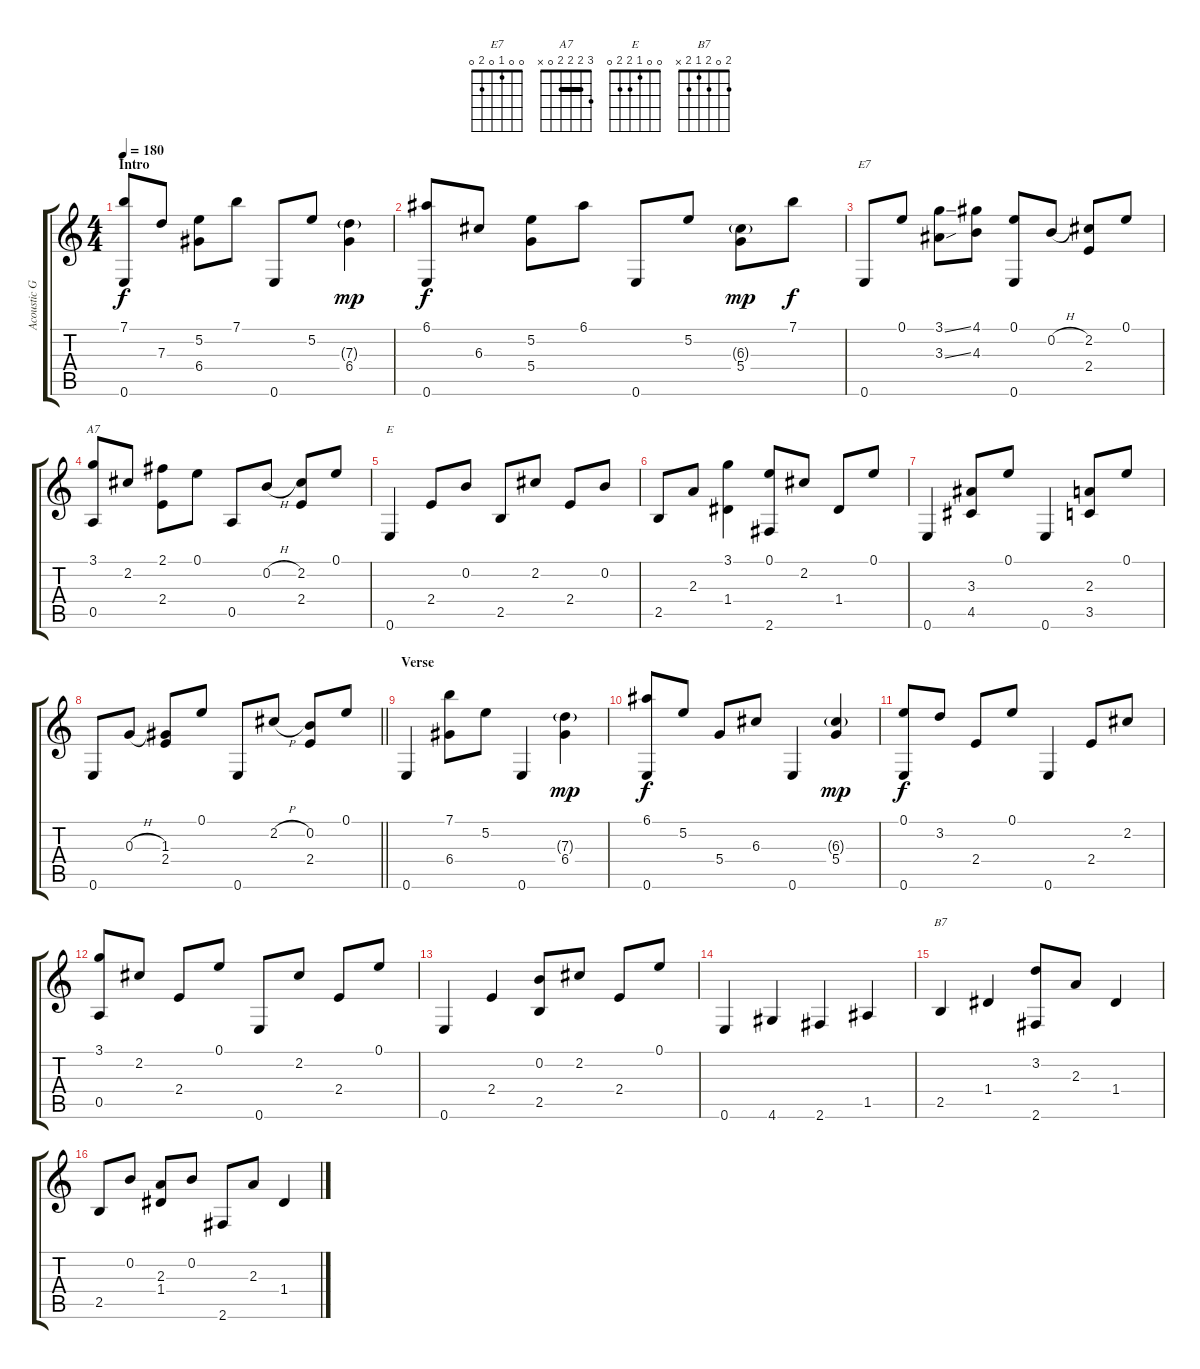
\track ("Acoustic Guitar" "Acoustic G") {instrument acousticguitarsteel}
\staff {score tabs}
\tuning (E4 B3 G3 D3 A2 E2) {hide}
\chord ("E7" 0 0 1 0 2 0)
\chord ("A7" 3 2 2 2 0 x) {barre 2}
\chord ("E" 0 0 1 2 2 0)
\chord ("B7" 2 0 2 1 2 x)
\ts (4 4)
\section ("" "Intro")
\tempo 180
\clef g2
\ks c
(7.1 0.6).8{dy f instrument acousticguitarsteel} 7.3.8 (5.2 6.4).8 7.1.8 0.6.8 5.2.8 (7.3{g} 6.4).4{dy mp} |
(6.1 0.6).8{dy f} 6.3.8 (5.2 5.4).8 6.1.8 0.6.8 5.2.8 (6.3{g} 5.4).8{dy mp} 7.1.8{dy f} |
0.6.8{ch "E7"} 0.1.8 (3.1{ss} 3.3{ss}).8 (4.1 4.3).8 (0.1 0.6).8 0.2{h}.8 (2.2 2.4).8 0.1.8 |
(3.1 0.5).8{ch "A7"} 2.2.8 (2.1 2.4).8 0.1.8 0.5.8 0.2{h}.8 (2.2 2.4).8 0.1.8 |
0.6.4{ch "E"} 2.4.8 0.2.8 2.5.8 2.2.8 2.4.8 0.2.8 |
2.5.8 2.3.8 (3.1 1.4).4 (0.1 2.6).8 2.2.8 1.4.8 0.1.8 |
0.6.4 (3.3 4.5).8 0.1.8 0.6.4 (2.3 3.5).8 0.1.8 |
\barLineRight lightlight
0.6.8 0.3{h}.8 (1.3 2.4).8 0.1.8 0.6.8 2.2{h}.8 (0.2 2.4).8 0.1.8 |
\section ("" "Verse")
0.6.4 (7.1 6.4).8 5.2.8 0.6.4 (7.3{g} 6.4).4{dy mp} |
(6.1 0.6).8{dy f} 5.2.8 5.4.8 6.3.8 0.6.4 (6.3{g} 5.4).4{dy mp} |
(0.1 0.6).8{dy f} 3.2.8 2.4.8 0.1.8 0.6.4 2.4.8 2.2.8 |
(3.1 0.5).8 2.2.8 2.4.8 0.1.8 0.6.8 2.2.8 2.4.8 0.1.8 |
0.6.4 2.4.4 (0.2 2.5).8 2.2.8 2.4.8 0.1.8 |
0.6.4 4.6.4 2.6.4 1.5.4 |
2.5.4{ch "B7"} 1.4.4 (3.2 2.6).8 2.3.8 1.4.4 |
2.5.8 0.2.8 (2.3 1.4).8 0.2.8 2.6.8 2.3.8 1.4.4
